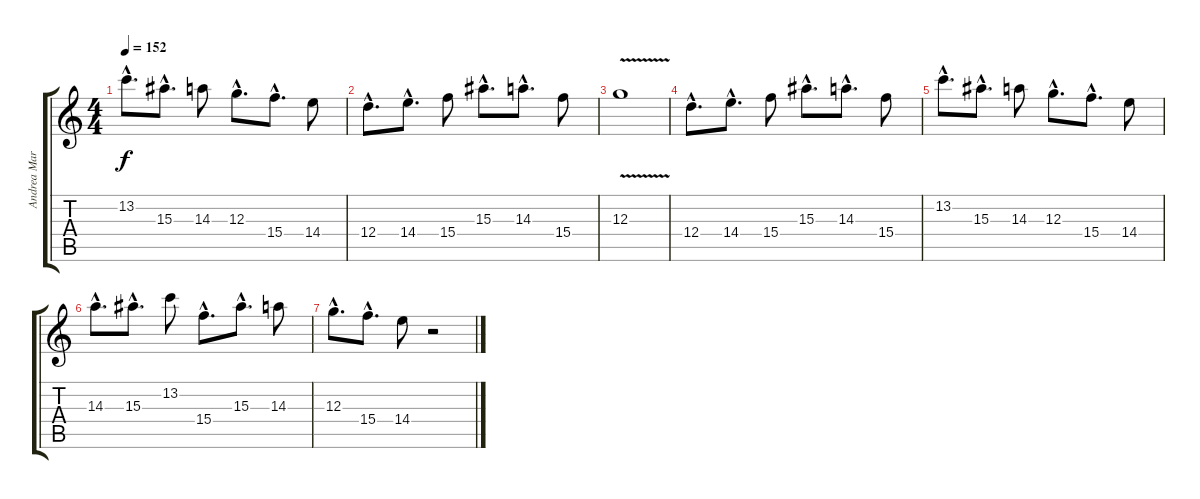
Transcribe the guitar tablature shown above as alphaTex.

\track ("Andrea Martongelli" "Andrea Mar") {instrument overdrivenguitar}
\staff {score tabs}
\tuning (E4 B3 G3 D3 A2 E2) {hide}
\ts (4 4)
\tempo 152
\clef g2
\ks c
13.2{hac}.8{d dy f} 15.3{hac}.8{d} 14.3.8 12.3{hac}.8{d} 15.4{hac}.8{d} 14.4.8 |
12.4{hac}.8{d} 14.4{hac}.8{d} 15.4.8 15.3{hac}.8{d} 14.3{hac}.8{d} 15.4.8 |
12.3{v}.1 |
12.4{hac}.8{d} 14.4{hac}.8{d} 15.4.8 15.3{hac}.8{d} 14.3{hac}.8{d} 15.4.8 |
13.2{hac}.8{d} 15.3{hac}.8{d} 14.3.8 12.3{hac}.8{d} 15.4{hac}.8{d} 14.4.8 |
14.3{hac}.8{d} 15.3{hac}.8{d} 13.2.8 15.4{hac}.8{d} 15.3{hac}.8{d} 14.3.8 |
12.3{hac}.8{d} 15.4{hac}.8{d} 14.4.8 r.2
